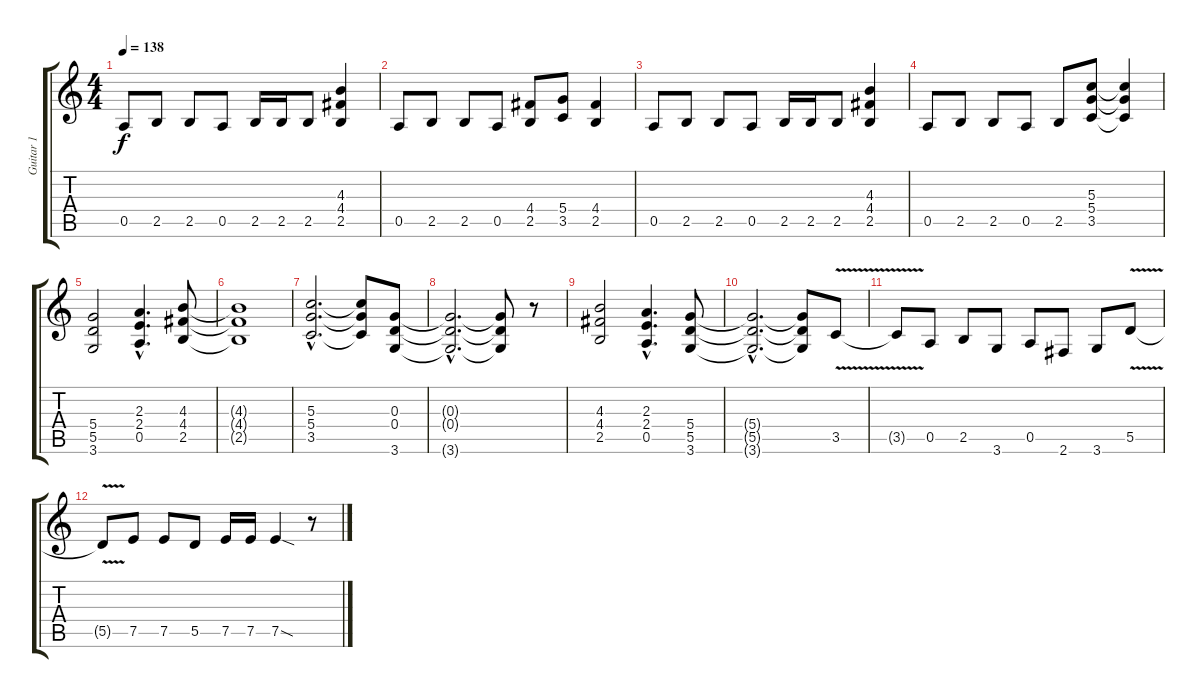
\track ("Guitar 1" "Guitar 1") {instrument overdrivenguitar}
\staff {score tabs}
\tuning (E4 B3 G3 D3 A2 E2) {hide}
\ts (4 4)
\tempo 138
\clef g2
\ks c
0.5.8{dy f} 2.5.8 2.5.8 0.5.8 2.5.16 2.5.16 2.5.8 (4.3 4.4 2.5).4 |
0.5.8 2.5.8 2.5.8 0.5.8 (4.4 2.5).8 (5.4 3.5).8 (4.4 2.5).4 |
0.5.8 2.5.8 2.5.8 0.5.8 2.5.16 2.5.16 2.5.8 (4.3 4.4 2.5).4 |
0.5.8 2.5.8 2.5.8 0.5.8 2.5.8 (5.3 5.4 3.5).8 (5.3{t} 5.4{t} 3.5{t}).4 |
(5.4 5.5 3.6).2 (2.3{hac} 2.4{hac} 0.5{hac}).4{d} (4.3 4.4 2.5).8 |
(4.3{t} 4.4{t} 2.5{t}).1 |
(5.3{hac} 5.4{hac} 3.5{hac}).2{d} (5.3{t} 5.4{t} 3.5{t}).8 (0.3 0.4 3.6).8 |
(0.3{hac t} 0.4{hac t} 3.6{hac t}).2{d} (0.3{t} 0.4{t} 3.6{t}).8 r.8 |
(4.3 4.4 2.5).2 (2.3{hac} 2.4{hac} 0.5{hac}).4{d} (5.4 5.5 3.6).8 |
(5.4{hac t} 5.5{hac t} 3.6{hac t}).2{d} (5.4{t} 5.5{t} 3.6{t}).8 3.5{v}.8 |
3.5{t}.8 0.5.8 2.5.8 3.6.8 0.5.8 2.6.8 3.6.8 5.5{v}.8 |
5.5{t}.8 7.5.8 7.5.8 5.5.8 7.5.16 7.5.16 7.5{sod}.4 r.8
